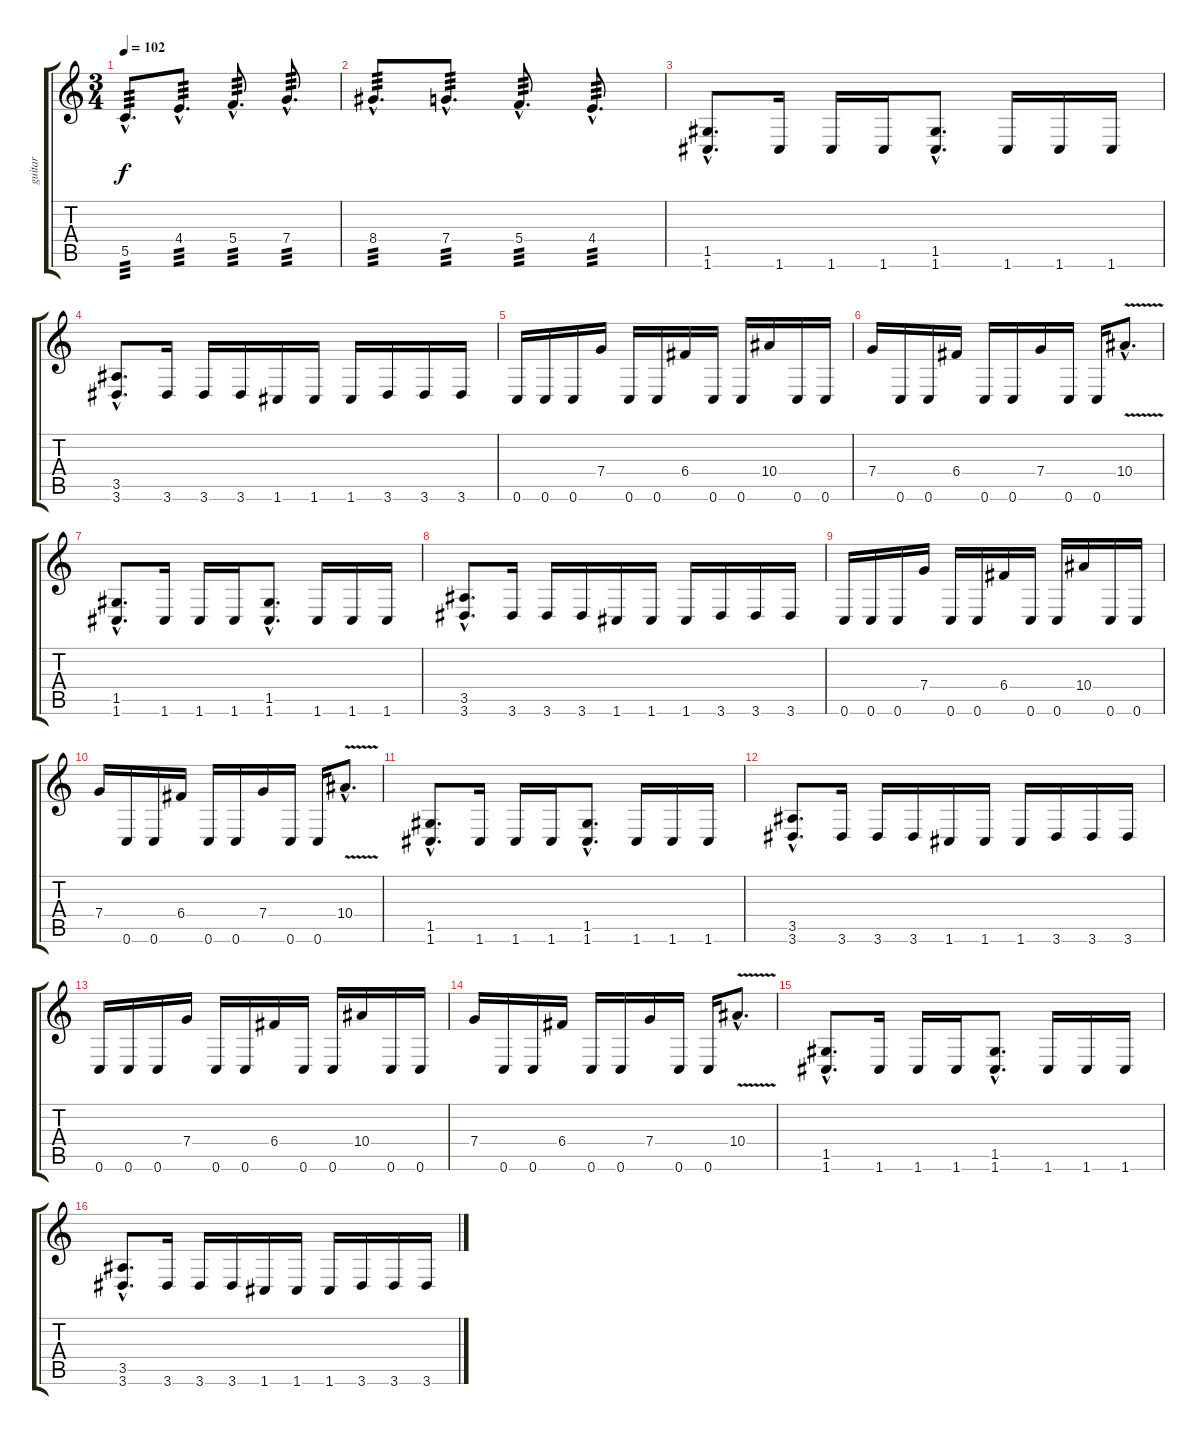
\track ("guitar" "guitar") {instrument distortionguitar}
\staff {score tabs}
\tuning (D4 A3 F3 C3 G2 C2) {hide}
\ts (3 4)
\tempo 102
\clef g2
\ks c
5.5{hac}.8{d tp 3 dy f} 4.4{hac}.8{d tp 3} 5.4{hac}.8{d tp 3} 7.4{hac}.8{d tp 3} |
8.4{hac}.8{d tp 3} 7.4{hac}.8{d tp 3} 5.4{hac}.8{d tp 3} 4.4{hac}.8{d tp 3} |
(1.5{hac} 1.6{hac}).8{d} 1.6.16 1.6.16 1.6.16 (1.5{hac} 1.6{hac}).8{d} 1.6.16 1.6.16 1.6.16 |
(3.5{hac} 3.6{hac}).8{d} 3.6.16 3.6.16 3.6.16 1.6.16 1.6.16 1.6.16 3.6.16 3.6.16 3.6.16 |
0.6.16 0.6.16 0.6.16 7.4.16 0.6.16 0.6.16 6.4.16 0.6.16 0.6.16 10.4.16 0.6.16 0.6.16 |
7.4.16 0.6.16 0.6.16 6.4.16 0.6.16 0.6.16 7.4.16 0.6.16 0.6.16 10.4{v hac}.8{d} |
(1.5{hac} 1.6{hac}).8{d} 1.6.16 1.6.16 1.6.16 (1.5{hac} 1.6{hac}).8{d} 1.6.16 1.6.16 1.6.16 |
(3.5{hac} 3.6{hac}).8{d} 3.6.16 3.6.16 3.6.16 1.6.16 1.6.16 1.6.16 3.6.16 3.6.16 3.6.16 |
0.6.16 0.6.16 0.6.16 7.4.16 0.6.16 0.6.16 6.4.16 0.6.16 0.6.16 10.4.16 0.6.16 0.6.16 |
7.4.16 0.6.16 0.6.16 6.4.16 0.6.16 0.6.16 7.4.16 0.6.16 0.6.16 10.4{v hac}.8{d} |
(1.5{hac} 1.6{hac}).8{d} 1.6.16 1.6.16 1.6.16 (1.5{hac} 1.6{hac}).8{d} 1.6.16 1.6.16 1.6.16 |
(3.5{hac} 3.6{hac}).8{d} 3.6.16 3.6.16 3.6.16 1.6.16 1.6.16 1.6.16 3.6.16 3.6.16 3.6.16 |
0.6.16 0.6.16 0.6.16 7.4.16 0.6.16 0.6.16 6.4.16 0.6.16 0.6.16 10.4.16 0.6.16 0.6.16 |
7.4.16 0.6.16 0.6.16 6.4.16 0.6.16 0.6.16 7.4.16 0.6.16 0.6.16 10.4{v hac}.8{d} |
(1.5{hac} 1.6{hac}).8{d} 1.6.16 1.6.16 1.6.16 (1.5{hac} 1.6{hac}).8{d} 1.6.16 1.6.16 1.6.16 |
(3.5{hac} 3.6{hac}).8{d} 3.6.16 3.6.16 3.6.16 1.6.16 1.6.16 1.6.16 3.6.16 3.6.16 3.6.16
